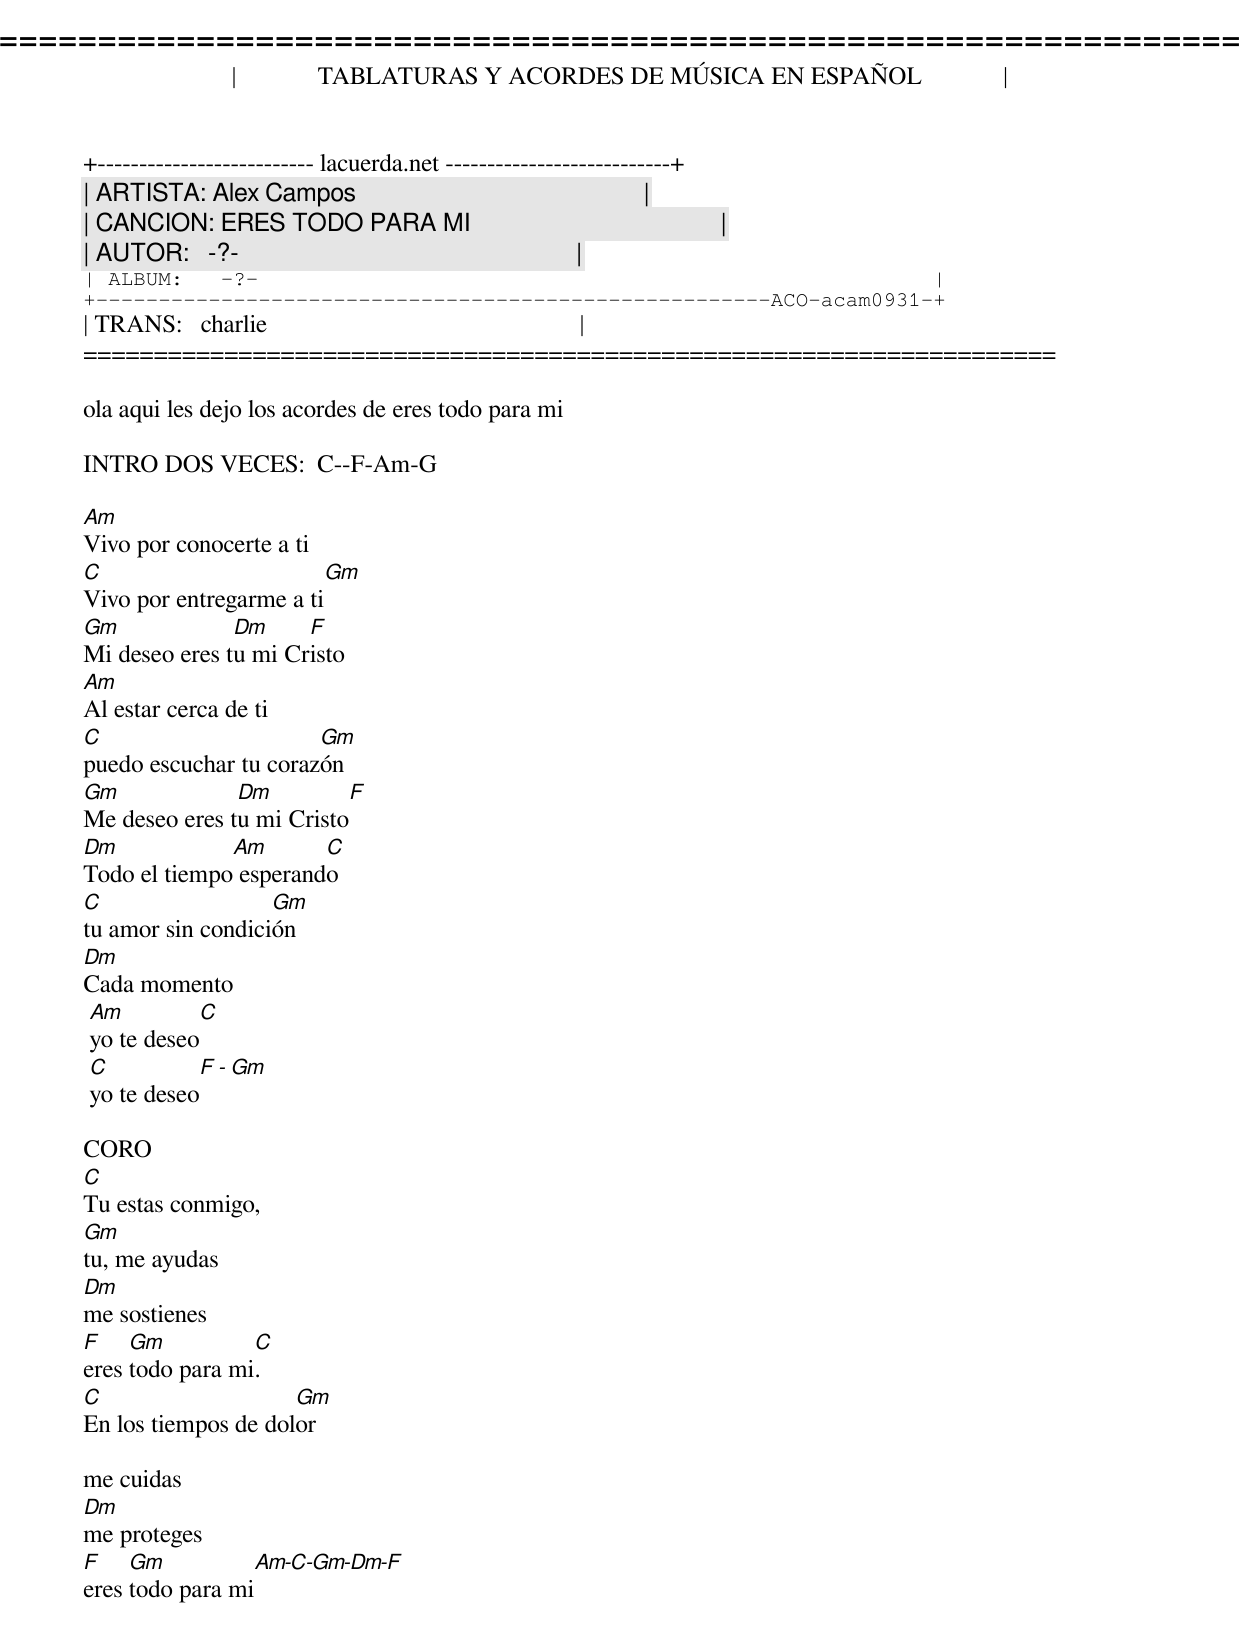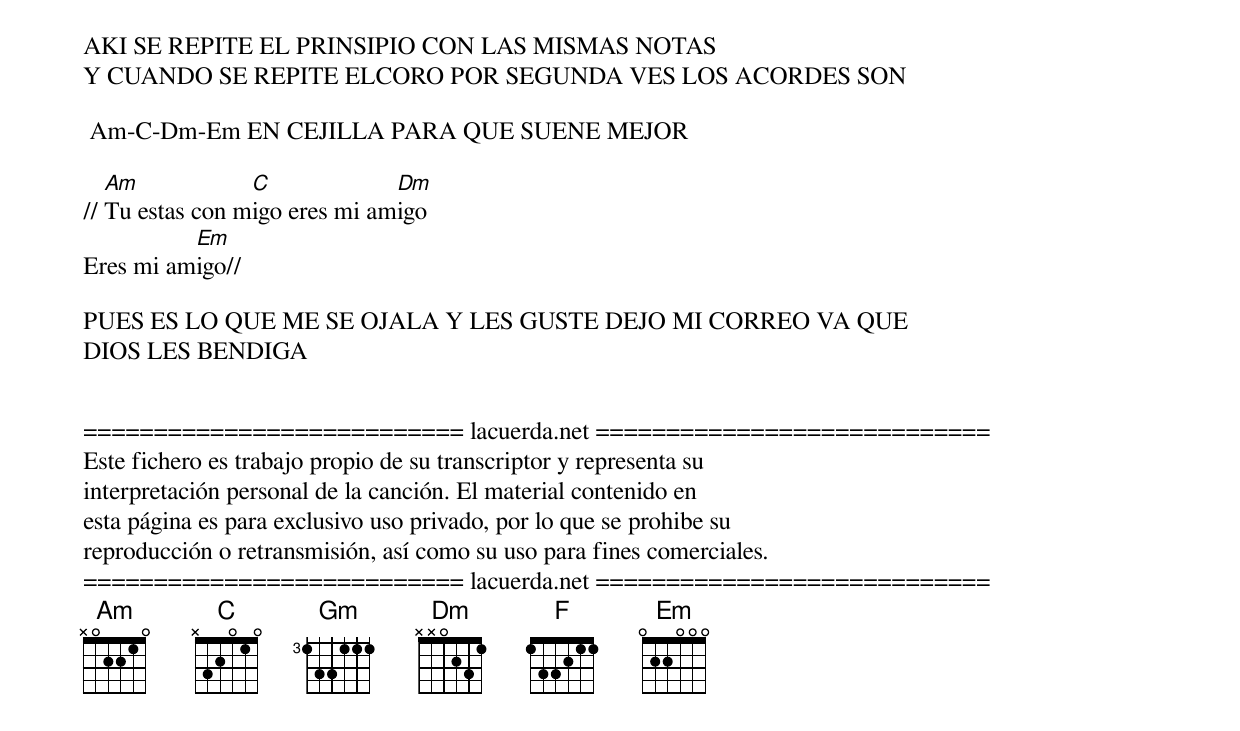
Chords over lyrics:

=====================================================================
|             TABLATURAS Y ACORDES DE MÚSICA EN ESPAÑOL             |
+-------------------------- lacuerda.net ---------------------------+
| ARTISTA: Alex Campos                                              |
| CANCION: ERES TODO PARA MI                                        |
| AUTOR:   -?-                                                      |
| ALBUM:   -?-                                                      |
+------------------------------------------------------ACO-acam0931-+
| TRANS:   charlie                                                  |
=====================================================================

ola aqui les dejo los acordes de eres todo para mi

INTRO DOS VECES:  C--F-Am-G

Am
Vivo por conocerte a ti
C                         Gm
Vivo por entregarme a ti
Gm             Dm     F
Mi deseo eres tu mi Cristo
Am
Al estar cerca de ti
C                      Gm
puedo escuchar tu corazón
Gm             Dm         F
Me deseo eres tu mi Cristo
Dm            Am       C
Todo el tiempo esperando
C                  Gm
tu amor sin condición
Dm
Cada momento
 Am         C
 yo te deseo
 C           F - Gm
 yo te deseo

CORO
C
Tu estas conmigo,
Gm
tu, me ayudas
Dm
me sostienes
F    Gm          C
eres todo para mi.
C                    Gm
En los tiempos de dolor

me cuidas
Dm
me proteges
F    Gm          Am-C-Gm-Dm-F
eres todo para mi

AKI SE REPITE EL PRINSIPIO CON LAS MISMAS NOTAS
Y CUANDO SE REPITE ELCORO POR SEGUNDA VES LOS ACORDES SON

 Am-C-Dm-Em EN CEJILLA PARA QUE SUENE MEJOR

   Am            C             Dm
// Tu estas con migo eres mi amigo
          Em
Eres mi amigo//

PUES ES LO QUE ME SE OJALA Y LES GUSTE DEJO MI CORREO VA QUE
DIOS LES BENDIGA


=========================== lacuerda.net ============================
Este fichero es trabajo propio de su transcriptor y representa su
interpretación personal de la canción. El material contenido en
esta página es para exclusivo uso privado, por lo que se prohibe su
reproducción o retransmisión, así como su uso para fines comerciales.
=========================== lacuerda.net ============================
